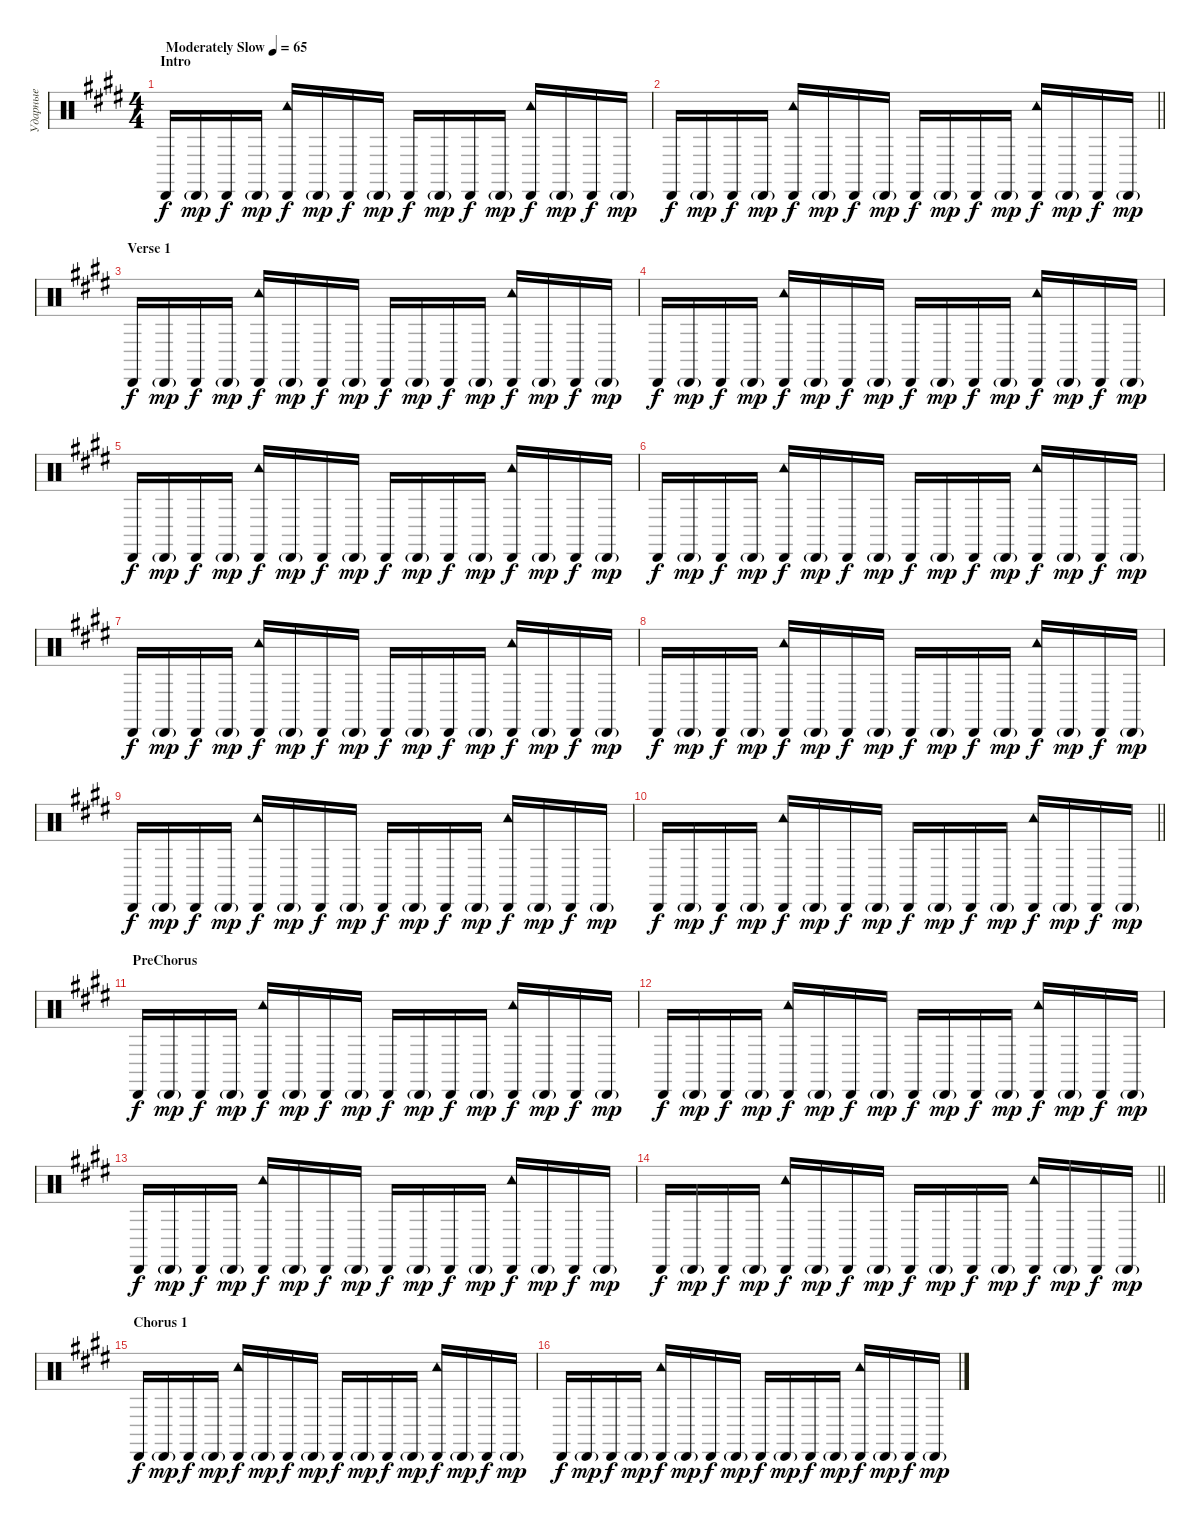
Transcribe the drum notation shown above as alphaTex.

\track ("Ударные" "Ударные") {instrument percussion}
\staff {score}
\articulation defaults
\ts (4 4)
\section ("" "Intro")
\tempo (65 "Moderately Slow")
\clef neutral
\ks e "Cabasa (hit)".16{dy f} "Cabasa (hit)"{g}.16{dy mp} "Cabasa (hit)".16{dy f} "Cabasa (hit)"{g}.16{dy mp}
("Cabasa (hit)" "Tambourine (hit)").16{dy f} "Cabasa (hit)"{g}.16{dy mp} "Cabasa (hit)".16{dy f} "Cabasa (hit)"{g}.16{dy mp} "Cabasa (hit)".16{dy f} "Cabasa (hit)"{g}.16{dy mp} "Cabasa (hit)".16{dy f} "Cabasa (hit)"{g}.16{dy mp} ("Cabasa (hit)" "Tambourine (hit)").16{dy f} "Cabasa (hit)"{g}.16{dy mp} "Cabasa (hit)".16{dy f} "Cabasa (hit)"{g}.16{dy mp} |
\barLineRight lightlight "Cabasa (hit)".16{dy f} "Cabasa (hit)"{g}.16{dy mp} "Cabasa (hit)".16{dy f} "Cabasa (hit)"{g}.16{dy mp}
("Cabasa (hit)" "Tambourine (hit)").16{dy f} "Cabasa (hit)"{g}.16{dy mp} "Cabasa (hit)".16{dy f} "Cabasa (hit)"{g}.16{dy mp} "Cabasa (hit)".16{dy f} "Cabasa (hit)"{g}.16{dy mp} "Cabasa (hit)".16{dy f} "Cabasa (hit)"{g}.16{dy mp} ("Cabasa (hit)" "Tambourine (hit)").16{dy f} "Cabasa (hit)"{g}.16{dy mp} "Cabasa (hit)".16{dy f} "Cabasa (hit)"{g}.16{dy mp} |
\section ("" "Verse 1")
"Cabasa (hit)".16{dy f} "Cabasa (hit)"{g}.16{dy mp} "Cabasa (hit)".16{dy f} "Cabasa (hit)"{g}.16{dy mp} ("Cabasa (hit)" "Tambourine (hit)").16{dy f} "Cabasa (hit)"{g}.16{dy mp} "Cabasa (hit)".16{dy f} "Cabasa (hit)"{g}.16{dy mp} "Cabasa (hit)".16{dy f} "Cabasa (hit)"{g}.16{dy mp} "Cabasa (hit)".16{dy f} "Cabasa (hit)"{g}.16{dy mp} ("Cabasa (hit)" "Tambourine (hit)").16{dy f} "Cabasa (hit)"{g}.16{dy mp} "Cabasa (hit)".16{dy f} "Cabasa (hit)"{g}.16{dy mp} |
"Cabasa (hit)".16{dy f} "Cabasa (hit)"{g}.16{dy mp} "Cabasa (hit)".16{dy f} "Cabasa (hit)"{g}.16{dy mp} ("Cabasa (hit)" "Tambourine (hit)").16{dy f} "Cabasa (hit)"{g}.16{dy mp} "Cabasa (hit)".16{dy f} "Cabasa (hit)"{g}.16{dy mp} "Cabasa (hit)".16{dy f} "Cabasa (hit)"{g}.16{dy mp} "Cabasa (hit)".16{dy f} "Cabasa (hit)"{g}.16{dy mp} ("Cabasa (hit)" "Tambourine (hit)").16{dy f} "Cabasa (hit)"{g}.16{dy mp} "Cabasa (hit)".16{dy f} "Cabasa (hit)"{g}.16{dy mp} |
"Cabasa (hit)".16{dy f} "Cabasa (hit)"{g}.16{dy mp} "Cabasa (hit)".16{dy f} "Cabasa (hit)"{g}.16{dy mp} ("Cabasa (hit)" "Tambourine (hit)").16{dy f} "Cabasa (hit)"{g}.16{dy mp} "Cabasa (hit)".16{dy f} "Cabasa (hit)"{g}.16{dy mp} "Cabasa (hit)".16{dy f} "Cabasa (hit)"{g}.16{dy mp} "Cabasa (hit)".16{dy f} "Cabasa (hit)"{g}.16{dy mp} ("Cabasa (hit)" "Tambourine (hit)").16{dy f} "Cabasa (hit)"{g}.16{dy mp} "Cabasa (hit)".16{dy f} "Cabasa (hit)"{g}.16{dy mp} |
"Cabasa (hit)".16{dy f} "Cabasa (hit)"{g}.16{dy mp} "Cabasa (hit)".16{dy f} "Cabasa (hit)"{g}.16{dy mp} ("Cabasa (hit)" "Tambourine (hit)").16{dy f} "Cabasa (hit)"{g}.16{dy mp} "Cabasa (hit)".16{dy f} "Cabasa (hit)"{g}.16{dy mp} "Cabasa (hit)".16{dy f} "Cabasa (hit)"{g}.16{dy mp} "Cabasa (hit)".16{dy f} "Cabasa (hit)"{g}.16{dy mp} ("Cabasa (hit)" "Tambourine (hit)").16{dy f} "Cabasa (hit)"{g}.16{dy mp} "Cabasa (hit)".16{dy f} "Cabasa (hit)"{g}.16{dy mp} |
"Cabasa (hit)".16{dy f} "Cabasa (hit)"{g}.16{dy mp} "Cabasa (hit)".16{dy f} "Cabasa (hit)"{g}.16{dy mp} ("Cabasa (hit)" "Tambourine (hit)").16{dy f} "Cabasa (hit)"{g}.16{dy mp} "Cabasa (hit)".16{dy f} "Cabasa (hit)"{g}.16{dy mp} "Cabasa (hit)".16{dy f} "Cabasa (hit)"{g}.16{dy mp} "Cabasa (hit)".16{dy f} "Cabasa (hit)"{g}.16{dy mp} ("Cabasa (hit)" "Tambourine (hit)").16{dy f} "Cabasa (hit)"{g}.16{dy mp} "Cabasa (hit)".16{dy f} "Cabasa (hit)"{g}.16{dy mp} |
"Cabasa (hit)".16{dy f} "Cabasa (hit)"{g}.16{dy mp} "Cabasa (hit)".16{dy f} "Cabasa (hit)"{g}.16{dy mp} ("Cabasa (hit)" "Tambourine (hit)").16{dy f} "Cabasa (hit)"{g}.16{dy mp} "Cabasa (hit)".16{dy f} "Cabasa (hit)"{g}.16{dy mp} "Cabasa (hit)".16{dy f} "Cabasa (hit)"{g}.16{dy mp} "Cabasa (hit)".16{dy f} "Cabasa (hit)"{g}.16{dy mp} ("Cabasa (hit)" "Tambourine (hit)").16{dy f} "Cabasa (hit)"{g}.16{dy mp} "Cabasa (hit)".16{dy f} "Cabasa (hit)"{g}.16{dy mp} |
"Cabasa (hit)".16{dy f} "Cabasa (hit)"{g}.16{dy mp} "Cabasa (hit)".16{dy f} "Cabasa (hit)"{g}.16{dy mp} ("Cabasa (hit)" "Tambourine (hit)").16{dy f} "Cabasa (hit)"{g}.16{dy mp} "Cabasa (hit)".16{dy f} "Cabasa (hit)"{g}.16{dy mp} "Cabasa (hit)".16{dy f} "Cabasa (hit)"{g}.16{dy mp} "Cabasa (hit)".16{dy f} "Cabasa (hit)"{g}.16{dy mp} ("Cabasa (hit)" "Tambourine (hit)").16{dy f} "Cabasa (hit)"{g}.16{dy mp} "Cabasa (hit)".16{dy f} "Cabasa (hit)"{g}.16{dy mp} |
\barLineRight lightlight "Cabasa (hit)".16{dy f} "Cabasa (hit)"{g}.16{dy mp} "Cabasa (hit)".16{dy f} "Cabasa (hit)"{g}.16{dy mp}
("Cabasa (hit)" "Tambourine (hit)").16{dy f} "Cabasa (hit)"{g}.16{dy mp} "Cabasa (hit)".16{dy f} "Cabasa (hit)"{g}.16{dy mp} "Cabasa (hit)".16{dy f} "Cabasa (hit)"{g}.16{dy mp} "Cabasa (hit)".16{dy f} "Cabasa (hit)"{g}.16{dy mp} ("Cabasa (hit)" "Tambourine (hit)").16{dy f} "Cabasa (hit)"{g}.16{dy mp} "Cabasa (hit)".16{dy f} "Cabasa (hit)"{g}.16{dy mp} |
\section ("" "PreChorus")
"Cabasa (hit)".16{dy f} "Cabasa (hit)"{g}.16{dy mp} "Cabasa (hit)".16{dy f} "Cabasa (hit)"{g}.16{dy mp} ("Cabasa (hit)" "Tambourine (hit)").16{dy f} "Cabasa (hit)"{g}.16{dy mp} "Cabasa (hit)".16{dy f} "Cabasa (hit)"{g}.16{dy mp} "Cabasa (hit)".16{dy f} "Cabasa (hit)"{g}.16{dy mp} "Cabasa (hit)".16{dy f} "Cabasa (hit)"{g}.16{dy mp} ("Cabasa (hit)" "Tambourine (hit)").16{dy f} "Cabasa (hit)"{g}.16{dy mp} "Cabasa (hit)".16{dy f} "Cabasa (hit)"{g}.16{dy mp} |
"Cabasa (hit)".16{dy f} "Cabasa (hit)"{g}.16{dy mp} "Cabasa (hit)".16{dy f} "Cabasa (hit)"{g}.16{dy mp} ("Cabasa (hit)" "Tambourine (hit)").16{dy f} "Cabasa (hit)"{g}.16{dy mp} "Cabasa (hit)".16{dy f} "Cabasa (hit)"{g}.16{dy mp} "Cabasa (hit)".16{dy f} "Cabasa (hit)"{g}.16{dy mp} "Cabasa (hit)".16{dy f} "Cabasa (hit)"{g}.16{dy mp} ("Cabasa (hit)" "Tambourine (hit)").16{dy f} "Cabasa (hit)"{g}.16{dy mp} "Cabasa (hit)".16{dy f} "Cabasa (hit)"{g}.16{dy mp} |
"Cabasa (hit)".16{dy f} "Cabasa (hit)"{g}.16{dy mp} "Cabasa (hit)".16{dy f} "Cabasa (hit)"{g}.16{dy mp} ("Cabasa (hit)" "Tambourine (hit)").16{dy f} "Cabasa (hit)"{g}.16{dy mp} "Cabasa (hit)".16{dy f} "Cabasa (hit)"{g}.16{dy mp} "Cabasa (hit)".16{dy f} "Cabasa (hit)"{g}.16{dy mp} "Cabasa (hit)".16{dy f} "Cabasa (hit)"{g}.16{dy mp} ("Cabasa (hit)" "Tambourine (hit)").16{dy f} "Cabasa (hit)"{g}.16{dy mp} "Cabasa (hit)".16{dy f} "Cabasa (hit)"{g}.16{dy mp} |
\barLineRight lightlight "Cabasa (hit)".16{dy f} "Cabasa (hit)"{g}.16{dy mp} "Cabasa (hit)".16{dy f} "Cabasa (hit)"{g}.16{dy mp}
("Cabasa (hit)" "Tambourine (hit)").16{dy f} "Cabasa (hit)"{g}.16{dy mp} "Cabasa (hit)".16{dy f} "Cabasa (hit)"{g}.16{dy mp} "Cabasa (hit)".16{dy f} "Cabasa (hit)"{g}.16{dy mp} "Cabasa (hit)".16{dy f} "Cabasa (hit)"{g}.16{dy mp} ("Cabasa (hit)" "Tambourine (hit)").16{dy f} "Cabasa (hit)"{g}.16{dy mp} "Cabasa (hit)".16{dy f} "Cabasa (hit)"{g}.16{dy mp} |
\section ("" "Chorus 1")
"Cabasa (hit)".16{dy f} "Cabasa (hit)"{g}.16{dy mp} "Cabasa (hit)".16{dy f} "Cabasa (hit)"{g}.16{dy mp} ("Cabasa (hit)" "Tambourine (hit)").16{dy f} "Cabasa (hit)"{g}.16{dy mp} "Cabasa (hit)".16{dy f} "Cabasa (hit)"{g}.16{dy mp} "Cabasa (hit)".16{dy f} "Cabasa (hit)"{g}.16{dy mp} "Cabasa (hit)".16{dy f} "Cabasa (hit)"{g}.16{dy mp} ("Cabasa (hit)" "Tambourine (hit)").16{dy f} "Cabasa (hit)"{g}.16{dy mp} "Cabasa (hit)".16{dy f} "Cabasa (hit)"{g}.16{dy mp} |
"Cabasa (hit)".16{dy f} "Cabasa (hit)"{g}.16{dy mp} "Cabasa (hit)".16{dy f} "Cabasa (hit)"{g}.16{dy mp} ("Cabasa (hit)" "Tambourine (hit)").16{dy f} "Cabasa (hit)"{g}.16{dy mp} "Cabasa (hit)".16{dy f} "Cabasa (hit)"{g}.16{dy mp} "Cabasa (hit)".16{dy f} "Cabasa (hit)"{g}.16{dy mp} "Cabasa (hit)".16{dy f} "Cabasa (hit)"{g}.16{dy mp} ("Cabasa (hit)" "Tambourine (hit)").16{dy f} "Cabasa (hit)"{g}.16{dy mp} "Cabasa (hit)".16{dy f} "Cabasa (hit)"{g}.16{dy mp}
